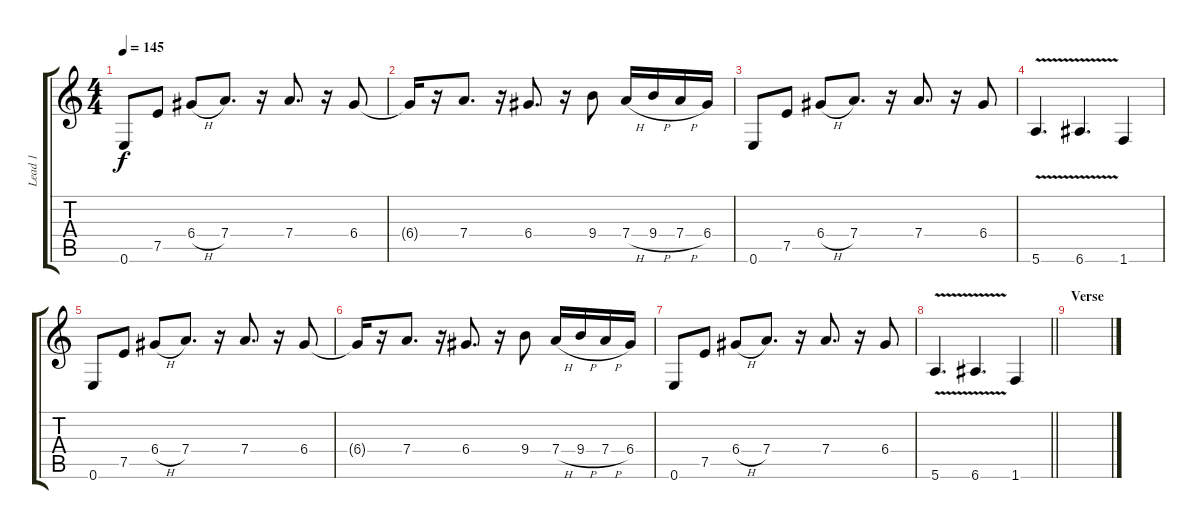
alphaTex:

\track ("Lead 1" "Lead 1") {instrument distortionguitar}
\staff {score tabs}
\tuning (E4 B3 G3 D3 A2 E2) {hide}
\ts (4 4)
\tempo 145
\clef g2
\ks c
0.6.8{dy f} 7.5.8 6.4{h}.8 7.4.8{d} r.16 7.4.8{d} r.16 6.4.8 |
6.4{t}.16 r.16 7.4.8{d} r.16 6.4.8{d} r.16 9.4.8 7.4{h}.16 9.4{h}.16 7.4{h}.16 6.4.16 |
0.6.8 7.5.8 6.4{h}.8 7.4.8{d} r.16 7.4.8{d} r.16 6.4.8 |
5.6{v}.4{d} 6.6{v}.4{d} 1.6.4 |
0.6.8 7.5.8 6.4{h}.8 7.4.8{d} r.16 7.4.8{d} r.16 6.4.8 |
6.4{t}.16 r.16 7.4.8{d} r.16 6.4.8{d} r.16 9.4.8 7.4{h}.16 9.4{h}.16 7.4{h}.16 6.4.16 |
0.6.8 7.5.8 6.4{h}.8 7.4.8{d} r.16 7.4.8{d} r.16 6.4.8 |
\barLineRight lightlight
5.6{v}.4{d} 6.6{v}.4{d} 1.6.4 |
\section ("" "Verse")
